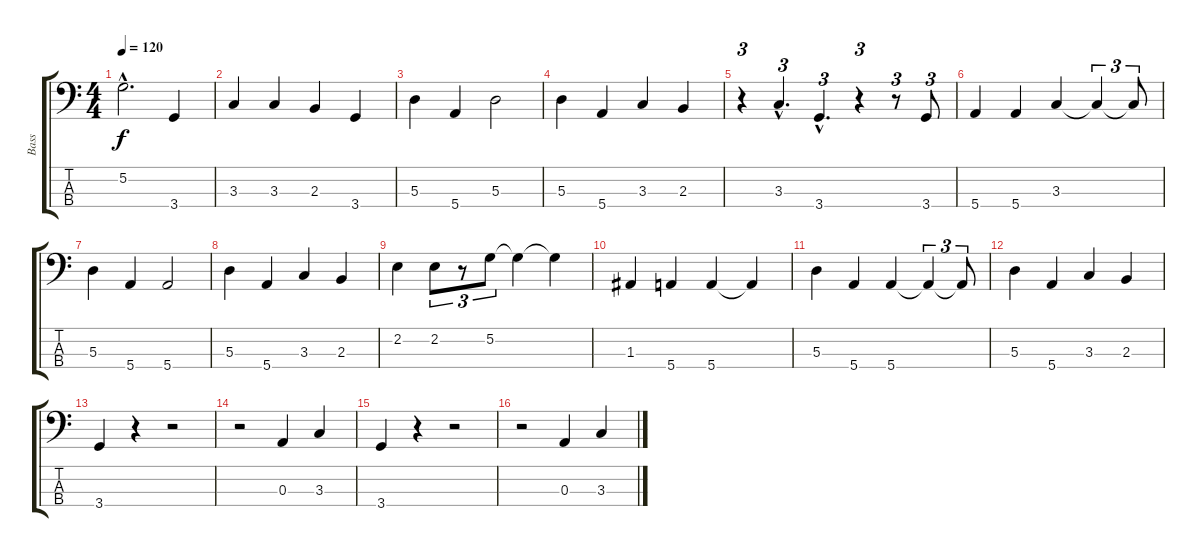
\track ("Bass" "Bass") {instrument electricbassfinger}
\staff {score tabs}
\tuning (G2 D2 A1 E1) {hide}
\ts (4 4)
\tempo 120
\clef f4
\ks c
5.2{hac}.2{d dy f} 3.4.4 |
3.3.4 3.3.4 2.3.4 3.4.4 |
5.3.4 5.4.4 5.3.2 |
5.3.4 5.4.4 3.3.4 2.3.4 |
r.4{tu (3 2)} 3.3{hac}.4{d tu (3 2)} 3.4{hac}.4{d tu (3 2)} r.4{tu (3 2)} r.8{tu (3 2)} 3.4.8{tu (3 2)} |
5.4.4 5.4.4 3.3.4 3.3{t}.4{tu (3 2)} 3.3{t}.8{tu (3 2)} |
5.3.4 5.4.4 5.4.2 |
5.3.4 5.4.4 3.3.4 2.3.4 |
2.2.4 2.2.8{tu (3 2)} r.8{tu (3 2)} 5.2.8{tu (3 2)} 5.2{t}.4 5.2{t}.4 |
1.3.4 5.4.4 5.4.4 5.4{t}.4 |
5.3.4 5.4.4 5.4.4 5.4{t}.4{tu (3 2)} 5.4{t}.8{tu (3 2)} |
5.3.4 5.4.4 3.3.4 2.3.4 |
3.4.4 r.4 r.2 |
r.2 0.3.4 3.3.4 |
3.4.4 r.4 r.2 |
r.2 0.3.4 3.3.4
